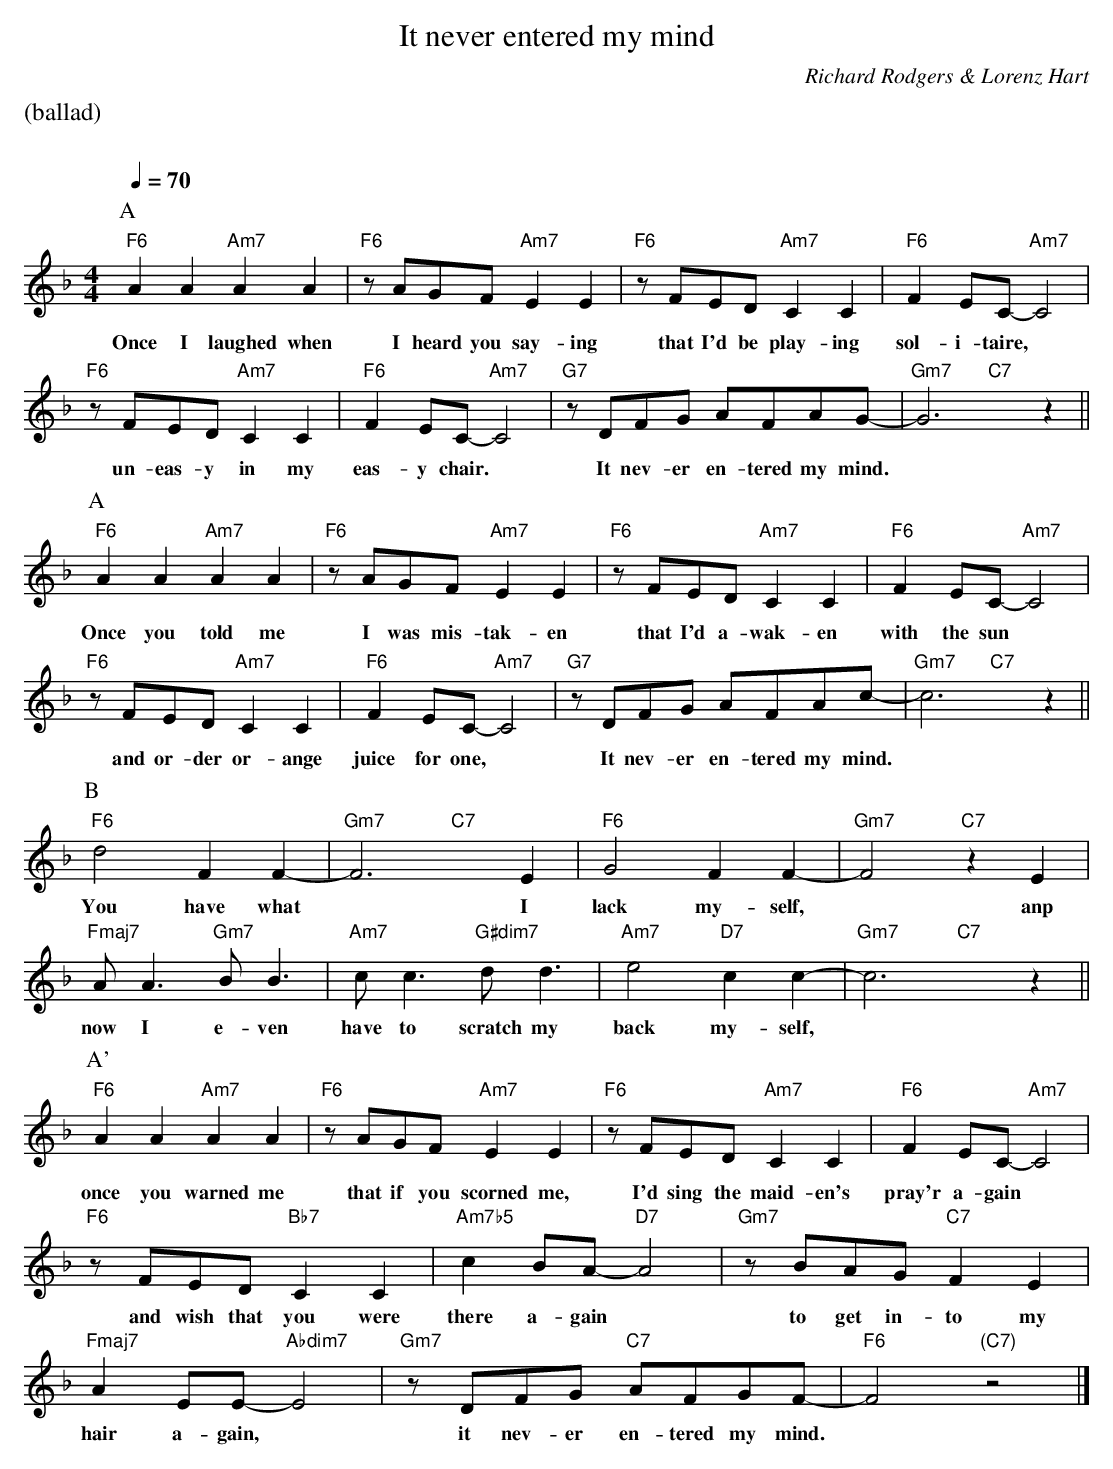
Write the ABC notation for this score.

X:1
T: It never entered my mind
M:4/4
L:1/4
C:Richard Rodgers & Lorenz Hart
Q:1/4=70
%%staves (chords melody)
K:F
%%text (ballad)
%%vskip 20
P: A
V:chords
"F6"x2 "Am7"x2 | "F6"x2 "Am7"x2 | "F6"x2 "Am7"x2 | "F6"x2 "Am7"x2 |
"F6"x2 "Am7"x2 | "F6"x2 "Am7"x2 | "G7"x2 x2 | "Gm7"x2 "C7"x2 ||
V:melody
AAAA | z/A/G/F/ EE | z/F/E/D/ CC | FE/C/-C2 |
w:Once I laughed when I heard you say-ing that I'd be play-ing sol-i-taire,*
z/F/E/D/ CC | FE/C/-C2 | z/D/F/G/ A/F/A/G/- | G3z ||
w:un-eas-y in my eas-y chair.* It nev-er en-tered my mind.*
P: A
V:chords
"F6"x2 "Am7"x2 | "F6"x2 "Am7"x2 | "F6"x2 "Am7"x2 | "F6"x2 "Am7"x2 |
"F6"x2 "Am7"x2 | "F6"x2 "Am7"x2 | "G7"x2 x2 | "Gm7"x2 "C7"x2 ||
V:melody
AAAA | z/A/G/F/ EE | z/F/E/D/ CC | FE/C/-C2 |
w:Once you told me I was mis-tak-en that I'd a-wak-en with the sun*
z/F/E/D/ CC | FE/C/-C2 | z/D/F/G/ A/F/A/c/- | c3z ||
w:and or-der or-ange juice for one,* It nev-er en-tered my mind.*
P: B
V:chords
"F6"x2 x2 | "Gm7"x2 "C7"x2 | "F6"x2 x2 | "Gm7"x2 "C7"x2 |
"Fmaj7"x2 "Gm7"x2 | "Am7"x2 "G#dim7"x2 | "Am7"x2 "D7"x2 | "Gm7"x2 "C7"x2 ||
V:melody
d2FF- | F3E | G2FF- | F2zE |
w:You have what* I lack my-self,* anp
A<A B<B | c<c d<d | e2cc- | c3z ||
w:now I e-ven have to scratch my back my-self,*
P: A'
V:chords
"F6"x2 "Am7"x2 | "F6"x2 "Am7"x2 | "F6"x2 "Am7"x2 | "F6"x2 "Am7"x2 |
"F6"x2 "Bb7"x2 | "Am7b5"x2 "D7"x2 | "Gm7"x2 "C7"x2 |
"Fmaj7"x2 "Abdim7"x2 | "Gm7"x2 "C7"x2 | "F6"x2 "(C7)"x2 |]
V:melody
AAAA | z/A/G/F/ EE | z/F/E/D/ CC | FE/C/-C2 |
w:once you warned me that if you scorned me, I'd sing the maid-en's pray'r a-gain*
z/F/E/D/ CC | cB/A/-A2 | z/B/A/G/ FE |
w:and wish that you were there a-gain* to get in-to my
AE/E/-E2 | z/D/F/G/ A/F/G/F/- | F2z2 |]
w:hair a-gain,* it nev-er en-tered my mind.*
